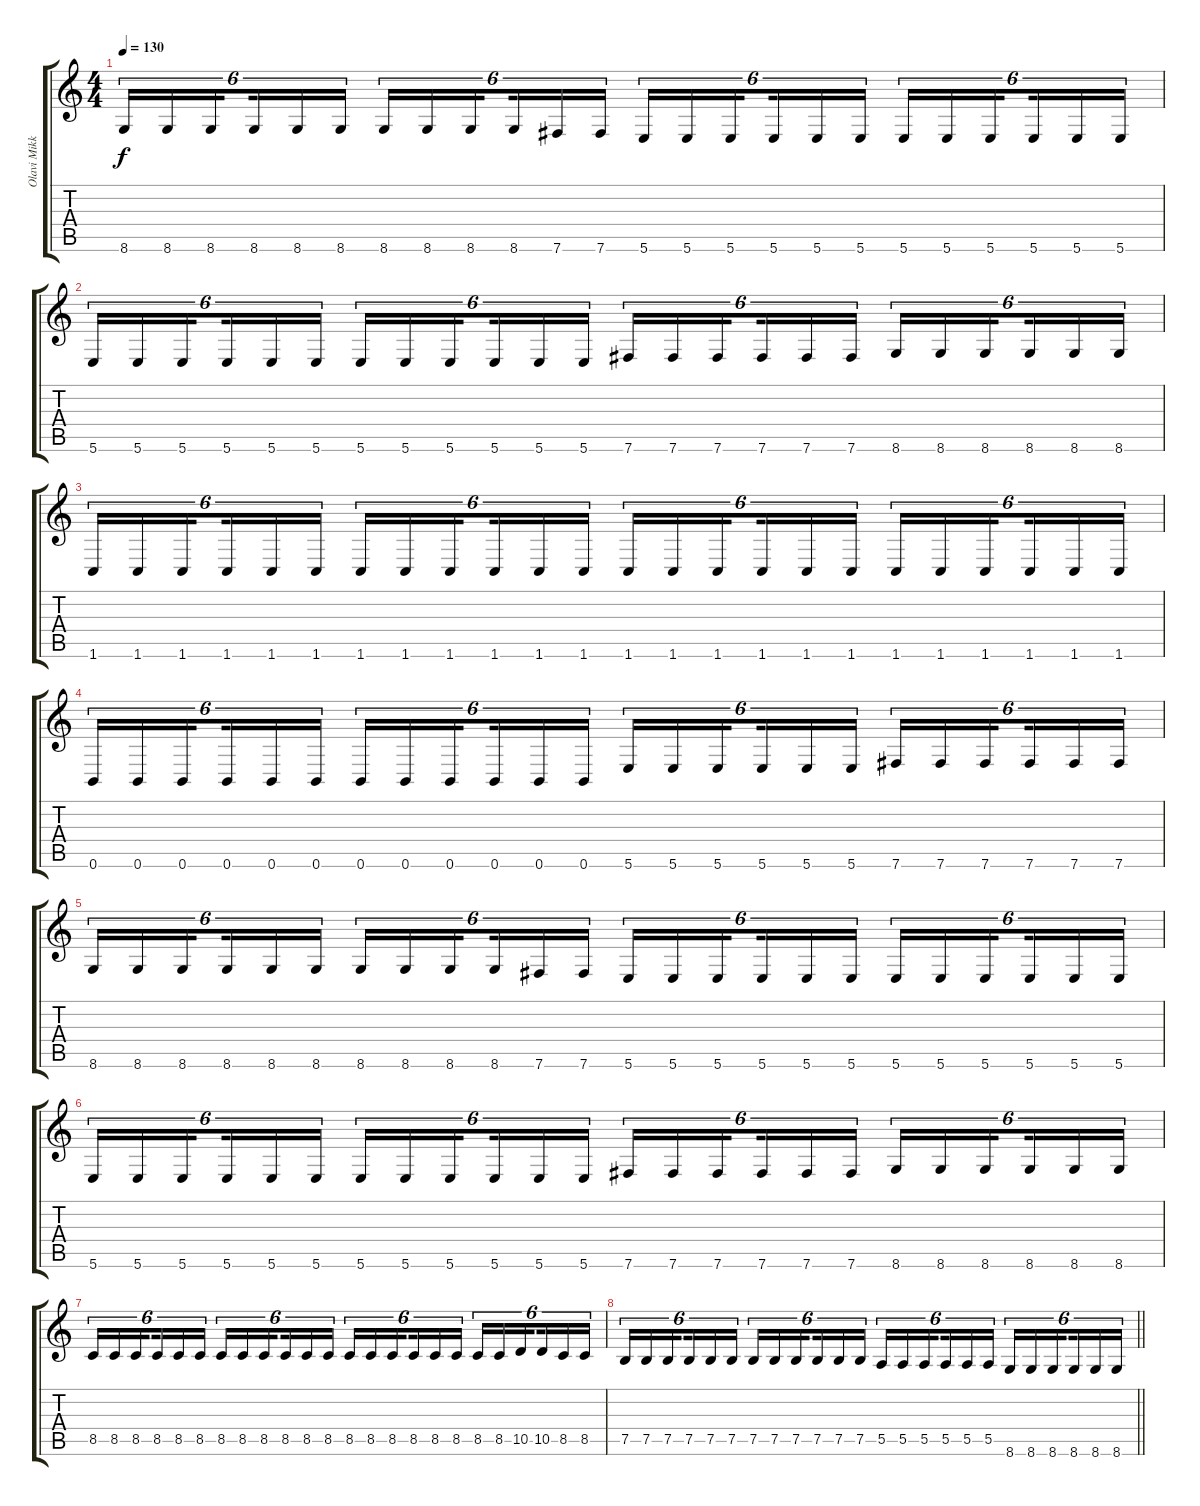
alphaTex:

\track ("Olavi Mikkonen" "Olavi Mikk") {instrument distortionguitar}
\staff {score tabs}
\tuning (B3 Gb3 D3 A2 E2 B1) {hide}
\ts (4 4)
\tempo 130
\clef g2
\ks c
8.6.16{tu (6 4) dy f} 8.6.16{tu (6 4)} 8.6.16{tu (6 4) beam splitsecondary} 8.6.16{tu (6 4)} 8.6.16{tu (6 4)} 8.6.16{tu (6 4)} 8.6.16{tu (6 4)} 8.6.16{tu (6 4)} 8.6.16{tu (6 4) beam splitsecondary} 8.6.16{tu (6 4)} 7.6.16{tu (6 4)} 7.6.16{tu (6 4)} 5.6.16{tu (6 4)} 5.6.16{tu (6 4)} 5.6.16{tu (6 4) beam splitsecondary} 5.6.16{tu (6 4)} 5.6.16{tu (6 4)} 5.6.16{tu (6 4)} 5.6.16{tu (6 4)} 5.6.16{tu (6 4)} 5.6.16{tu (6 4) beam splitsecondary} 5.6.16{tu (6 4)} 5.6.16{tu (6 4)} 5.6.16{tu (6 4)} |
5.6.16{tu (6 4)} 5.6.16{tu (6 4)} 5.6.16{tu (6 4) beam splitsecondary} 5.6.16{tu (6 4)} 5.6.16{tu (6 4)} 5.6.16{tu (6 4)} 5.6.16{tu (6 4)} 5.6.16{tu (6 4)} 5.6.16{tu (6 4) beam splitsecondary} 5.6.16{tu (6 4)} 5.6.16{tu (6 4)} 5.6.16{tu (6 4)} 7.6.16{tu (6 4)} 7.6.16{tu (6 4)} 7.6.16{tu (6 4) beam splitsecondary} 7.6.16{tu (6 4)} 7.6.16{tu (6 4)} 7.6.16{tu (6 4)} 8.6.16{tu (6 4)} 8.6.16{tu (6 4)} 8.6.16{tu (6 4) beam splitsecondary} 8.6.16{tu (6 4)} 8.6.16{tu (6 4)} 8.6.16{tu (6 4)} |
1.6.16{tu (6 4)} 1.6.16{tu (6 4)} 1.6.16{tu (6 4) beam splitsecondary} 1.6.16{tu (6 4)} 1.6.16{tu (6 4)} 1.6.16{tu (6 4)} 1.6.16{tu (6 4)} 1.6.16{tu (6 4)} 1.6.16{tu (6 4) beam splitsecondary} 1.6.16{tu (6 4)} 1.6.16{tu (6 4)} 1.6.16{tu (6 4)} 1.6.16{tu (6 4)} 1.6.16{tu (6 4)} 1.6.16{tu (6 4) beam splitsecondary} 1.6.16{tu (6 4)} 1.6.16{tu (6 4)} 1.6.16{tu (6 4)} 1.6.16{tu (6 4)} 1.6.16{tu (6 4)} 1.6.16{tu (6 4) beam splitsecondary} 1.6.16{tu (6 4)} 1.6.16{tu (6 4)} 1.6.16{tu (6 4)} |
0.6.16{tu (6 4)} 0.6.16{tu (6 4)} 0.6.16{tu (6 4) beam splitsecondary} 0.6.16{tu (6 4)} 0.6.16{tu (6 4)} 0.6.16{tu (6 4)} 0.6.16{tu (6 4)} 0.6.16{tu (6 4)} 0.6.16{tu (6 4) beam splitsecondary} 0.6.16{tu (6 4)} 0.6.16{tu (6 4)} 0.6.16{tu (6 4)} 5.6.16{tu (6 4)} 5.6.16{tu (6 4)} 5.6.16{tu (6 4) beam splitsecondary} 5.6.16{tu (6 4)} 5.6.16{tu (6 4)} 5.6.16{tu (6 4)} 7.6.16{tu (6 4)} 7.6.16{tu (6 4)} 7.6.16{tu (6 4) beam splitsecondary} 7.6.16{tu (6 4)} 7.6.16{tu (6 4)} 7.6.16{tu (6 4)} |
8.6.16{tu (6 4)} 8.6.16{tu (6 4)} 8.6.16{tu (6 4) beam splitsecondary} 8.6.16{tu (6 4)} 8.6.16{tu (6 4)} 8.6.16{tu (6 4)} 8.6.16{tu (6 4)} 8.6.16{tu (6 4)} 8.6.16{tu (6 4) beam splitsecondary} 8.6.16{tu (6 4)} 7.6.16{tu (6 4)} 7.6.16{tu (6 4)} 5.6.16{tu (6 4)} 5.6.16{tu (6 4)} 5.6.16{tu (6 4) beam splitsecondary} 5.6.16{tu (6 4)} 5.6.16{tu (6 4)} 5.6.16{tu (6 4)} 5.6.16{tu (6 4)} 5.6.16{tu (6 4)} 5.6.16{tu (6 4) beam splitsecondary} 5.6.16{tu (6 4)} 5.6.16{tu (6 4)} 5.6.16{tu (6 4)} |
5.6.16{tu (6 4)} 5.6.16{tu (6 4)} 5.6.16{tu (6 4) beam splitsecondary} 5.6.16{tu (6 4)} 5.6.16{tu (6 4)} 5.6.16{tu (6 4)} 5.6.16{tu (6 4)} 5.6.16{tu (6 4)} 5.6.16{tu (6 4) beam splitsecondary} 5.6.16{tu (6 4)} 5.6.16{tu (6 4)} 5.6.16{tu (6 4)} 7.6.16{tu (6 4)} 7.6.16{tu (6 4)} 7.6.16{tu (6 4) beam splitsecondary} 7.6.16{tu (6 4)} 7.6.16{tu (6 4)} 7.6.16{tu (6 4)} 8.6.16{tu (6 4)} 8.6.16{tu (6 4)} 8.6.16{tu (6 4) beam splitsecondary} 8.6.16{tu (6 4)} 8.6.16{tu (6 4)} 8.6.16{tu (6 4)} |
8.5.16{tu (6 4)} 8.5.16{tu (6 4)} 8.5.16{tu (6 4) beam splitsecondary} 8.5.16{tu (6 4)} 8.5.16{tu (6 4)} 8.5.16{tu (6 4)} 8.5.16{tu (6 4)} 8.5.16{tu (6 4)} 8.5.16{tu (6 4) beam splitsecondary} 8.5.16{tu (6 4)} 8.5.16{tu (6 4)} 8.5.16{tu (6 4)} 8.5.16{tu (6 4)} 8.5.16{tu (6 4)} 8.5.16{tu (6 4) beam splitsecondary} 8.5.16{tu (6 4)} 8.5.16{tu (6 4)} 8.5.16{tu (6 4)} 8.5.16{tu (6 4)} 8.5.16{tu (6 4)} 10.5.16{tu (6 4) beam splitsecondary} 10.5.16{tu (6 4)} 8.5.16{tu (6 4)} 8.5.16{tu (6 4)} |
\barLineRight lightlight
7.5.16{tu (6 4)} 7.5.16{tu (6 4)} 7.5.16{tu (6 4) beam splitsecondary} 7.5.16{tu (6 4)} 7.5.16{tu (6 4)} 7.5.16{tu (6 4)} 7.5.16{tu (6 4)} 7.5.16{tu (6 4)} 7.5.16{tu (6 4) beam splitsecondary} 7.5.16{tu (6 4)} 7.5.16{tu (6 4)} 7.5.16{tu (6 4)} 5.5.16{tu (6 4)} 5.5.16{tu (6 4)} 5.5.16{tu (6 4) beam splitsecondary} 5.5.16{tu (6 4)} 5.5.16{tu (6 4)} 5.5.16{tu (6 4)} 8.6.16{tu (6 4)} 8.6.16{tu (6 4)} 8.6.16{tu (6 4) beam splitsecondary} 8.6.16{tu (6 4)} 8.6.16{tu (6 4)} 8.6.16{tu (6 4)}
